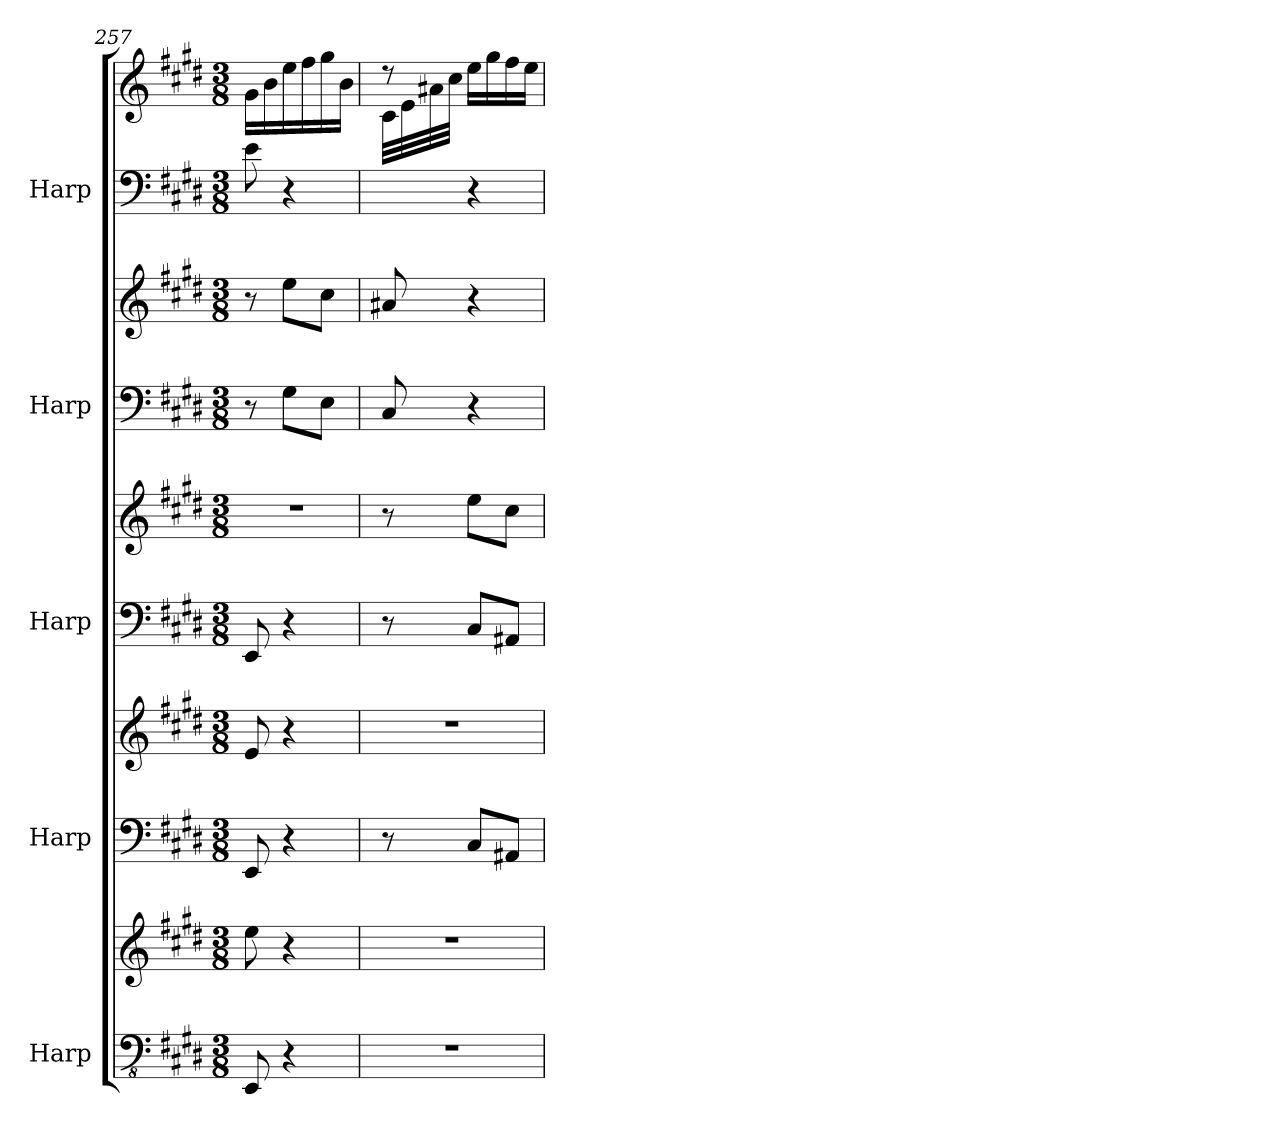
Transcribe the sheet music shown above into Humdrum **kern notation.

**kern	**kern	**kern	**kern	**kern	**kern	**kern	**kern	**kern	**kern
*part5	*part5	*part4	*part4	*part3	*part3	*part2	*part2	*part1	*part1
*staff10	*staff9	*staff8	*staff7	*staff6	*staff5	*staff4	*staff3	*staff2	*staff1
*I"Harp	*	*I"Harp	*	*I"Harp	*	*I"Harp	*	*I"Harp	*
*I'Hp	*	*I'Hp	*	*I'Hp	*	*I'Hp	*	*I'Hp	*
*clefFv4	*clefG2	*clefF4	*clefG2	*clefF4	*clefG2	*clefF4	*clefG2	*clefF4	*clefG2
*k[f#c#g#d#]	*k[f#c#g#d#]	*k[f#c#g#d#]	*k[f#c#g#d#]	*k[f#c#g#d#]	*k[f#c#g#d#]	*k[f#c#g#d#]	*k[f#c#g#d#]	*k[f#c#g#d#]	*k[f#c#g#d#]
*M3/8	*M3/8	*M3/8	*M3/8	*M3/8	*M3/8	*M3/8	*M3/8	*M3/8	*M3/8
=257	=257	=257	=257	=257	=257	=257	=257	=257	=257
8EEE/	8ee\	8EE/	8e/	8EE/	4.r	8r	8r	8e\	16g#\LL
.	.	.	.	.	.	.	.	.	16b\
4r	4r	4r	4r	4r	.	8G#\L	8ee\L	4r	16ee\
.	.	.	.	.	.	.	.	.	16ff#\
.	.	.	.	.	.	8E\J	8cc#\J	.	16gg#\
.	.	.	.	.	.	.	.	.	16b\JJ
=258	=258	=258	=258	=258	=258	=258	=258	=258	=258
*	*	*	*	*	*	*	*	*	*^
4.r	4.r	8r	4.r	8r	8r	8C#/	8a#X/	8ryy	8rdd	32c#\LLL
.	.	.	.	.	.	.	.	.	.	32e\
.	.	.	.	.	.	.	.	.	.	32a#X\
.	.	.	.	.	.	.	.	.	.	32cc#\JJJ
.	.	8C#/L	.	8C#/L	8ee\L	4r	4r	4r	16ee\LL	4ryy
.	.	.	.	.	.	.	.	.	16gg#\	.
.	.	8AA#X/J	.	8AA#X/J	8cc#\J	.	.	.	16ff#\	.
.	.	.	.	.	.	.	.	.	16ee\JJ	.
*	*	*	*	*	*	*	*	*	*v	*v
=	=	=	=	=	=	=	=	=	=
*-	*-	*-	*-	*-	*-	*-	*-	*-	*-
